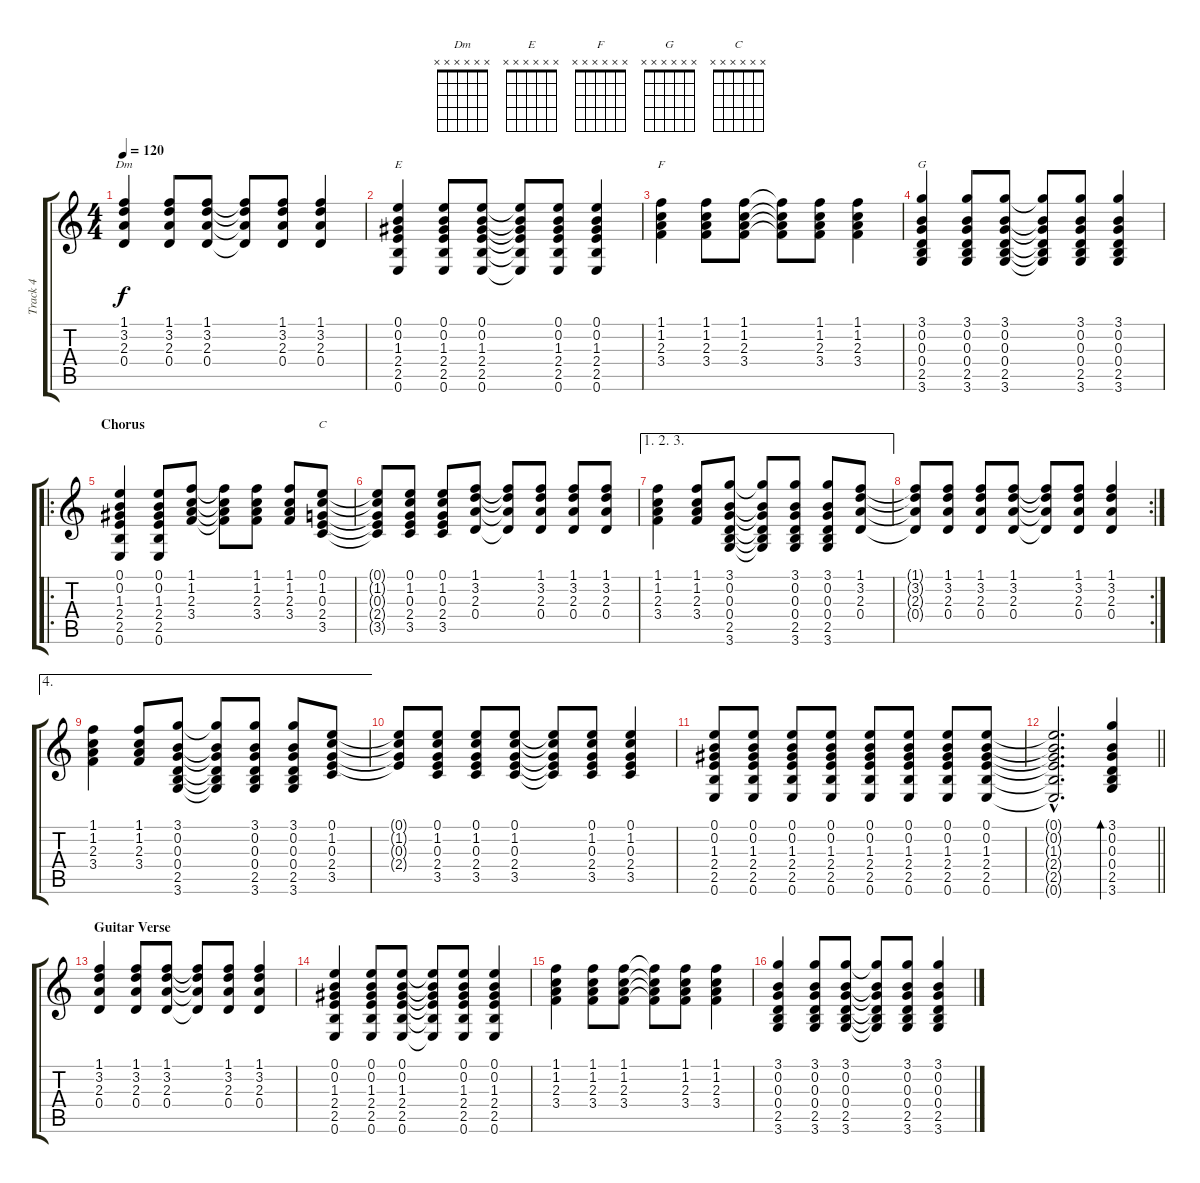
\track ("Track 4" "Track 4") {instrument acousticguitarsteel}
\staff {score tabs}
\tuning (E4 B3 G3 D3 A2 E2) {hide}
\chord ("Dm" x x x x x x)
\chord ("E" x x x x x x)
\chord ("F" x x x x x x)
\chord ("G" x x x x x x)
\chord ("C" x x x x x x)
\ts (4 4)
\tempo 120
\clef g2
\ks c
(1.1 3.2 2.3 0.4).4{ch "Dm" dy f} (1.1 3.2 2.3 0.4).8 (1.1 3.2 2.3 0.4).8 (1.1{t} 3.2{t} 2.3{t} 0.4{t}).8 (1.1 3.2 2.3 0.4).8 (1.1 3.2 2.3 0.4).4 |
(0.1 0.2 1.3 2.4 2.5 0.6).4{ch "E"} (0.1 0.2 1.3 2.4 2.5 0.6).8 (0.1 0.2 1.3 2.4 2.5 0.6).8 (0.1{t} 0.2{t} 1.3{t} 2.4{t} 2.5{t} 0.6{t}).8 (0.1 0.2 1.3 2.4 2.5 0.6).8 (0.1 0.2 1.3 2.4 2.5 0.6).4 |
(1.1 1.2 2.3 3.4).4{ch "F"} (1.1 1.2 2.3 3.4).8 (1.1 1.2 2.3 3.4).8 (1.1{t} 1.2{t} 2.3{t} 3.4{t}).8 (1.1 1.2 2.3 3.4).8 (1.1 1.2 2.3 3.4).4 |
(3.1 0.2 0.3 0.4 2.5 3.6).4{ch "G"} (3.1 0.2 0.3 0.4 2.5 3.6).8 (3.1 0.2 0.3 0.4 2.5 3.6).8 (3.1{t} 0.2{t} 0.3{t} 0.4{t} 2.5{t} 3.6{t}).8 (3.1 0.2 0.3 0.4 2.5 3.6).8 (3.1 0.2 0.3 0.4 2.5 3.6).4 |
\ro
\section ("" "Chorus")
(0.1 0.2 1.3 2.4 2.5 0.6).4 (0.1 0.2 1.3 2.4 2.5 0.6).8 (1.1 1.2 2.3 3.4).8 (1.1{t} 1.2{t} 2.3{t} 3.4{t}).8 (1.1 1.2 2.3 3.4).8 (1.1 1.2 2.3 3.4).8 (0.1 1.2 0.3 2.4 3.5).8{ch "C"} |
(0.1{t} 1.2{t} 0.3{t} 2.4{t} 3.5{t}).8 (0.1 1.2 0.3 2.4 3.5).8 (0.1 1.2 0.3 2.4 3.5).8 (1.1 3.2 2.3 0.4).8 (1.1{t} 3.2{t} 2.3{t} 0.4{t}).8 (1.1 3.2 2.3 0.4).8 (1.1 3.2 2.3 0.4).8 (1.1 3.2 2.3 0.4).8 |
\ae (1 2 3)
(1.1 1.2 2.3 3.4).4 (1.1 1.2 2.3 3.4).8 (3.1 0.2 0.3 0.4 2.5 3.6).8 (3.1{t} 0.2{t} 0.3{t} 0.4{t} 2.5{t} 3.6{t}).8 (3.1 0.2 0.3 0.4 2.5 3.6).8 (3.1 0.2 0.3 0.4 2.5 3.6).8 (1.1 3.2 2.3 0.4).8 |
\rc 2
(1.1{t} 3.2{t} 2.3{t} 0.4{t}).8 (1.1 3.2 2.3 0.4).8 (1.1 3.2 2.3 0.4).8 (1.1 3.2 2.3 0.4).8 (1.1{t} 3.2{t} 2.3{t} 0.4{t}).8 (1.1 3.2 2.3 0.4).8 (1.1 3.2 2.3 0.4).4 |
\ae 4
(1.1 1.2 2.3 3.4).4 (1.1 1.2 2.3 3.4).8 (3.1 0.2 0.3 0.4 2.5 3.6).8 (3.1{t} 0.2{t} 0.3{t} 0.4{t} 2.5{t} 3.6{t}).8 (3.1 0.2 0.3 0.4 2.5 3.6).8 (3.1 0.2 0.3 0.4 2.5 3.6).8 (0.1 1.2 0.3 2.4 3.5).8 |
(0.1{t} 1.2{t} 0.3{t} 2.4{t}).8 (0.1 1.2 0.3 2.4 3.5).8 (0.1 1.2 0.3 2.4 3.5).8 (0.1 1.2 0.3 2.4 3.5).8 (0.1{t} 1.2{t} 0.3{t} 2.4{t} 3.5{t}).8 (0.1 1.2 0.3 2.4 3.5).8 (0.1 1.2 0.3 2.4 3.5).4 |
(0.1 0.2 1.3 2.4 2.5 0.6).8 (0.1 0.2 1.3 2.4 2.5 0.6).8 (0.1 0.2 1.3 2.4 2.5 0.6).8 (0.1 0.2 1.3 2.4 2.5 0.6).8 (0.1 0.2 1.3 2.4 2.5 0.6).8 (0.1 0.2 1.3 2.4 2.5 0.6).8 (0.1 0.2 1.3 2.4 2.5 0.6).8 (0.1 0.2 1.3 2.4 2.5 0.6).8 |
\barLineRight lightlight
(0.1{hac t} 0.2{hac t} 1.3{hac t} 2.4{hac t} 2.5{hac t} 0.6{hac t}).2{d} (3.1 0.2 0.3 0.4 2.5 3.6).4{bd 120} |
\section ("" "Guitar Verse")
(1.1 3.2 2.3 0.4).4 (1.1 3.2 2.3 0.4).8 (1.1 3.2 2.3 0.4).8 (1.1{t} 3.2{t} 2.3{t} 0.4{t}).8 (1.1 3.2 2.3 0.4).8 (1.1 3.2 2.3 0.4).4 |
(0.1 0.2 1.3 2.4 2.5 0.6).4 (0.1 0.2 1.3 2.4 2.5 0.6).8 (0.1 0.2 1.3 2.4 2.5 0.6).8 (0.1{t} 0.2{t} 1.3{t} 2.4{t} 2.5{t} 0.6{t}).8 (0.1 0.2 1.3 2.4 2.5 0.6).8 (0.1 0.2 1.3 2.4 2.5 0.6).4 |
(1.1 1.2 2.3 3.4).4 (1.1 1.2 2.3 3.4).8 (1.1 1.2 2.3 3.4).8 (1.1{t} 1.2{t} 2.3{t} 3.4{t}).8 (1.1 1.2 2.3 3.4).8 (1.1 1.2 2.3 3.4).4 |
(3.1 0.2 0.3 0.4 2.5 3.6).4 (3.1 0.2 0.3 0.4 2.5 3.6).8 (3.1 0.2 0.3 0.4 2.5 3.6).8 (3.1{t} 0.2{t} 0.3{t} 0.4{t} 2.5{t} 3.6{t}).8 (3.1 0.2 0.3 0.4 2.5 3.6).8 (3.1 0.2 0.3 0.4 2.5 3.6).4
